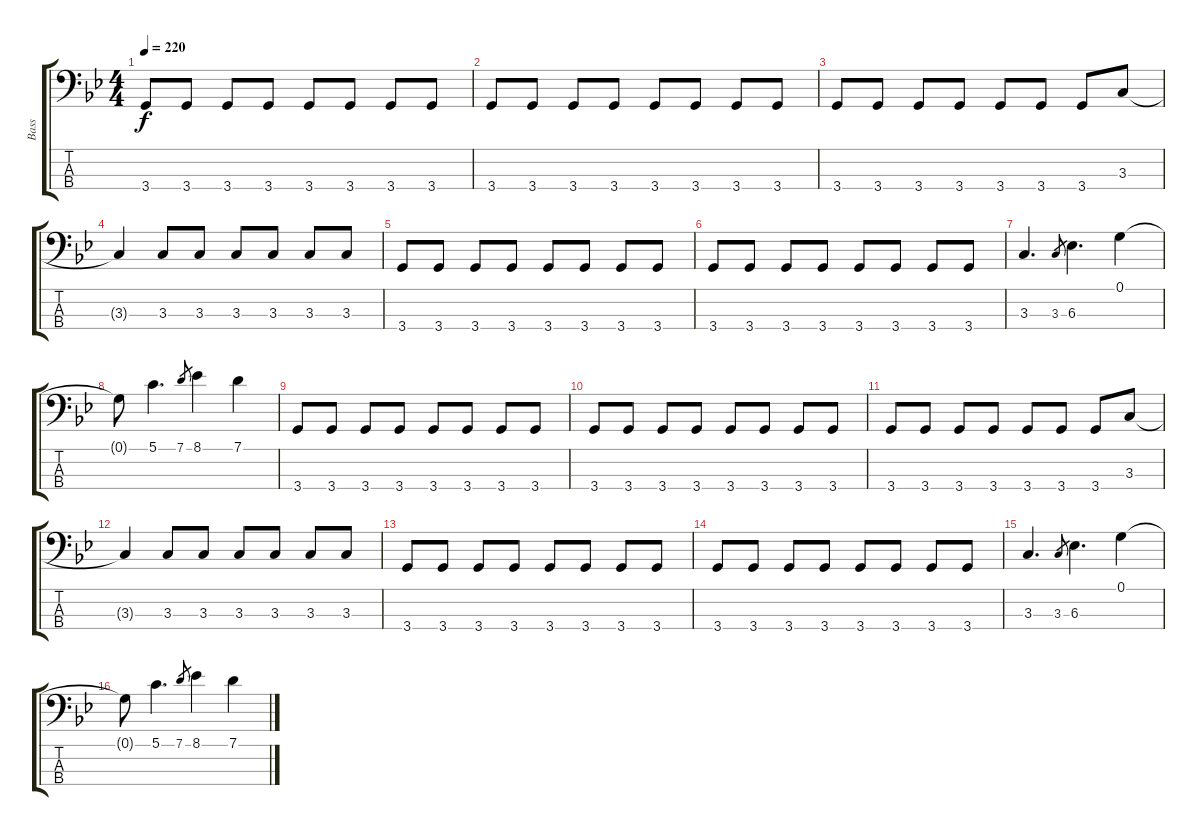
\track ("Bass" "Bass") {instrument electricbassfinger}
\staff {score tabs}
\tuning (G2 D2 A1 E1) {hide}
\ts (4 4)
\tempo 220
\clef f4
\ks gminor
3.4.8{dy f} 3.4.8 3.4.8 3.4.8 3.4.8 3.4.8 3.4.8 3.4.8 |
3.4.8 3.4.8 3.4.8 3.4.8 3.4.8 3.4.8 3.4.8 3.4.8 |
3.4.8 3.4.8 3.4.8 3.4.8 3.4.8 3.4.8 3.4.8 3.3.8 |
3.3{t}.4 3.3.8 3.3.8 3.3.8 3.3.8 3.3.8 3.3.8 |
3.4.8 3.4.8 3.4.8 3.4.8 3.4.8 3.4.8 3.4.8 3.4.8 |
3.4.8 3.4.8 3.4.8 3.4.8 3.4.8 3.4.8 3.4.8 3.4.8 |
3.3.4{d} 3.3.8{gr} 6.3.4{d} 0.1.4 |
0.1{t}.8 5.1.4{d} 7.1.8{gr} 8.1.4 7.1.4 |
3.4.8 3.4.8 3.4.8 3.4.8 3.4.8 3.4.8 3.4.8 3.4.8 |
3.4.8 3.4.8 3.4.8 3.4.8 3.4.8 3.4.8 3.4.8 3.4.8 |
3.4.8 3.4.8 3.4.8 3.4.8 3.4.8 3.4.8 3.4.8 3.3.8 |
3.3{t}.4 3.3.8 3.3.8 3.3.8 3.3.8 3.3.8 3.3.8 |
3.4.8 3.4.8 3.4.8 3.4.8 3.4.8 3.4.8 3.4.8 3.4.8 |
3.4.8 3.4.8 3.4.8 3.4.8 3.4.8 3.4.8 3.4.8 3.4.8 |
3.3.4{d} 3.3.8{gr} 6.3.4{d} 0.1.4 |
0.1{t}.8 5.1.4{d} 7.1.8{gr} 8.1.4 7.1.4
